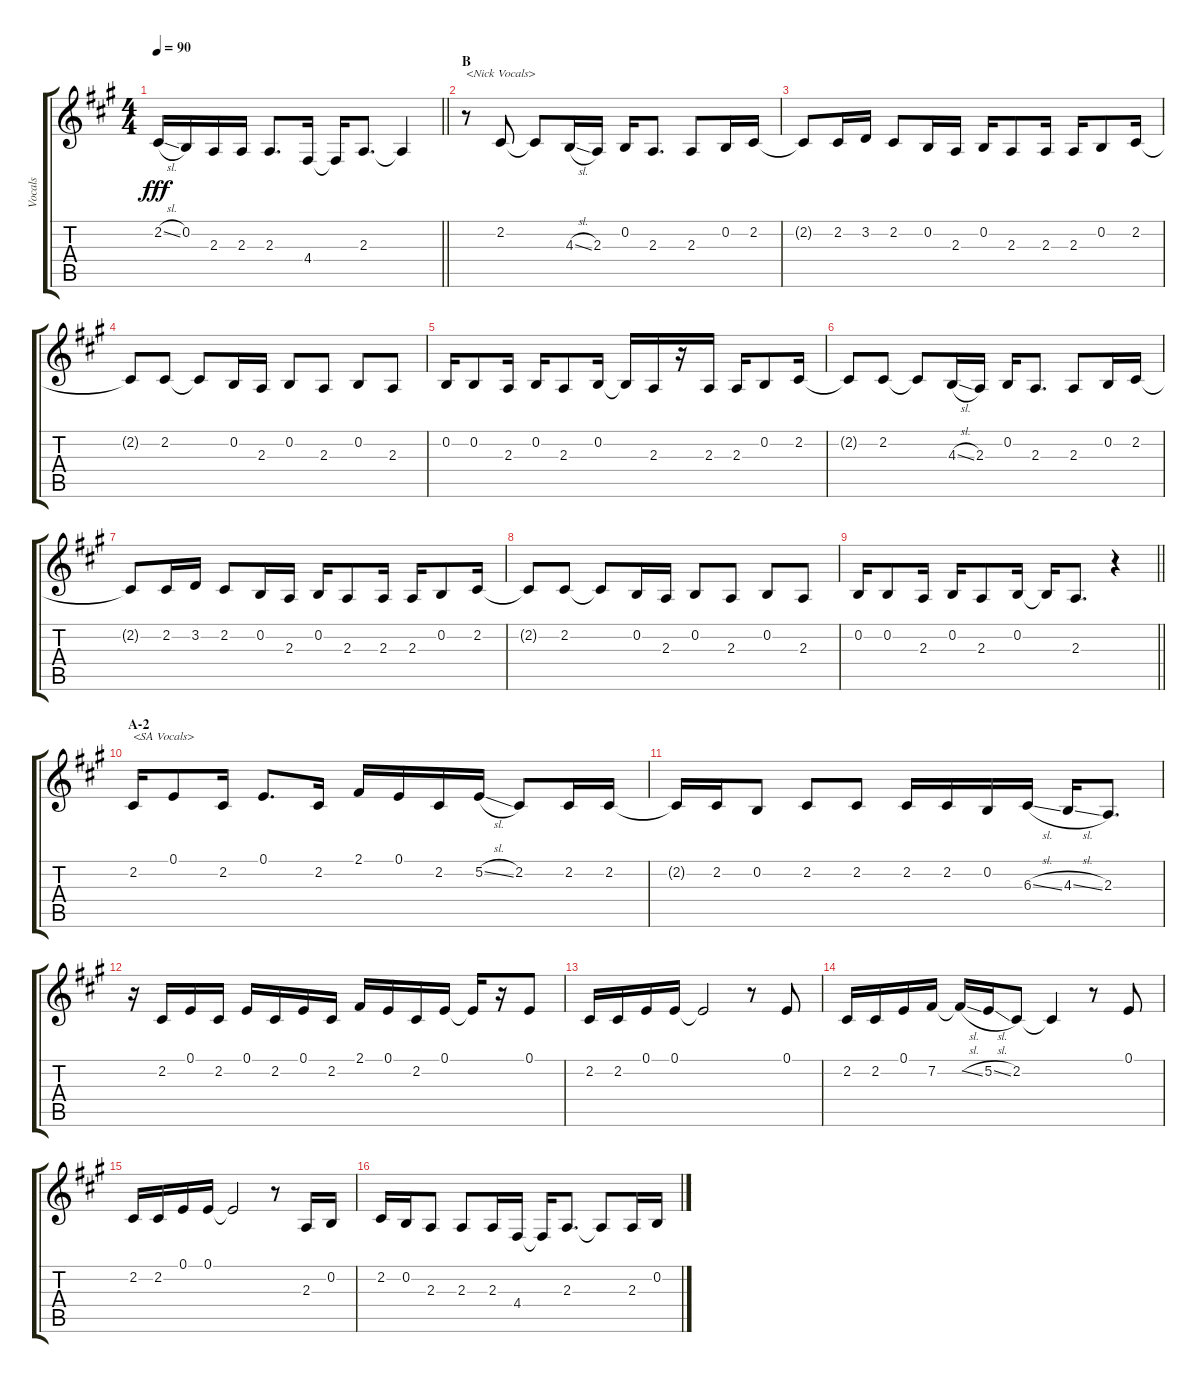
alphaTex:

\track ("Vocals" "Vocals") {instrument voiceoohs}
\staff {score tabs}
\tuning (E4 B3 G3 D3 A2 E2) {hide}
\ts (4 4)
\tempo 90
\clef g2
\barLineRight lightlight
\ks a
2.2{sl}.16{dy fff} 0.2.16 2.3.16 2.3.16 2.3.8{d} 4.4.16 4.4{t}.16 2.3.8{d} 2.3{t}.4 |
\section ("" "B")
r.8{txt "<Nick Vocals>"} 2.2.8 2.2{t}.8 4.3{sl}.16 2.3.16 0.2.16 2.3.8{d} 2.3.8 0.2.16 2.2.16 |
2.2{t}.8 2.2.16 3.2.16 2.2.8 0.2.16 2.3.16 0.2.16 2.3.8 2.3.16 2.3.16 0.2.8 2.2.16 |
2.2{t}.8 2.2.8 2.2{t}.8 0.2.16 2.3.16 0.2.8 2.3.8 0.2.8 2.3.8 |
0.2.16 0.2.8 2.3.16 0.2.16 2.3.8 0.2.16 0.2{t}.16 2.3.16 r.16 2.3.16 2.3.16 0.2.8 2.2.16 |
2.2{t}.8 2.2.8 2.2{t}.8 4.3{sl}.16 2.3.16 0.2.16 2.3.8{d} 2.3.8 0.2.16 2.2.16 |
2.2{t}.8 2.2.16 3.2.16 2.2.8 0.2.16 2.3.16 0.2.16 2.3.8 2.3.16 2.3.16 0.2.8 2.2.16 |
2.2{t}.8 2.2.8 2.2{t}.8 0.2.16 2.3.16 0.2.8 2.3.8 0.2.8 2.3.8 |
\barLineRight lightlight
0.2.16 0.2.8 2.3.16 0.2.16 2.3.8 0.2.16 0.2{t}.16 2.3.8{d} r.4 |
\section ("" "A-2")
2.2.16{txt "<SA Vocals>"} 0.1.8 2.2.16 0.1.8{d} 2.2.16 2.1.16 0.1.16 2.2.16 5.2{sl}.16 2.2.8 2.2.16 2.2.16 |
2.2{t}.16 2.2.16 0.2.8 2.2.8 2.2.8 2.2.16 2.2.16 0.2.16 6.3{sl}.16 4.3{sl}.16 2.3.8{d} |
r.16 2.2.16 0.1.16 2.2.16 0.1.16 2.2.16 0.1.16 2.2.16 2.1.16 0.1.16 2.2.16 0.1.16 0.1{t}.16 r.16 0.1.8 |
2.2.16 2.2.16 0.1.16 0.1.16 0.1{t}.2 r.8 0.1.8 |
2.2.16 2.2.16 0.1.16 7.2.16 7.2{sl t}.16 5.2{sl}.16 2.2.8 2.2{t}.4 r.8 0.1.8 |
2.2.16 2.2.16 0.1.16 0.1.16 0.1{t}.2 r.8 2.3.16 0.2.16 |
2.2.16 0.2.16 2.3.8 2.3.8 2.3.16 4.4.16 4.4{t}.16 2.3.8{d} 2.3{t}.8 2.3.16 0.2.16
